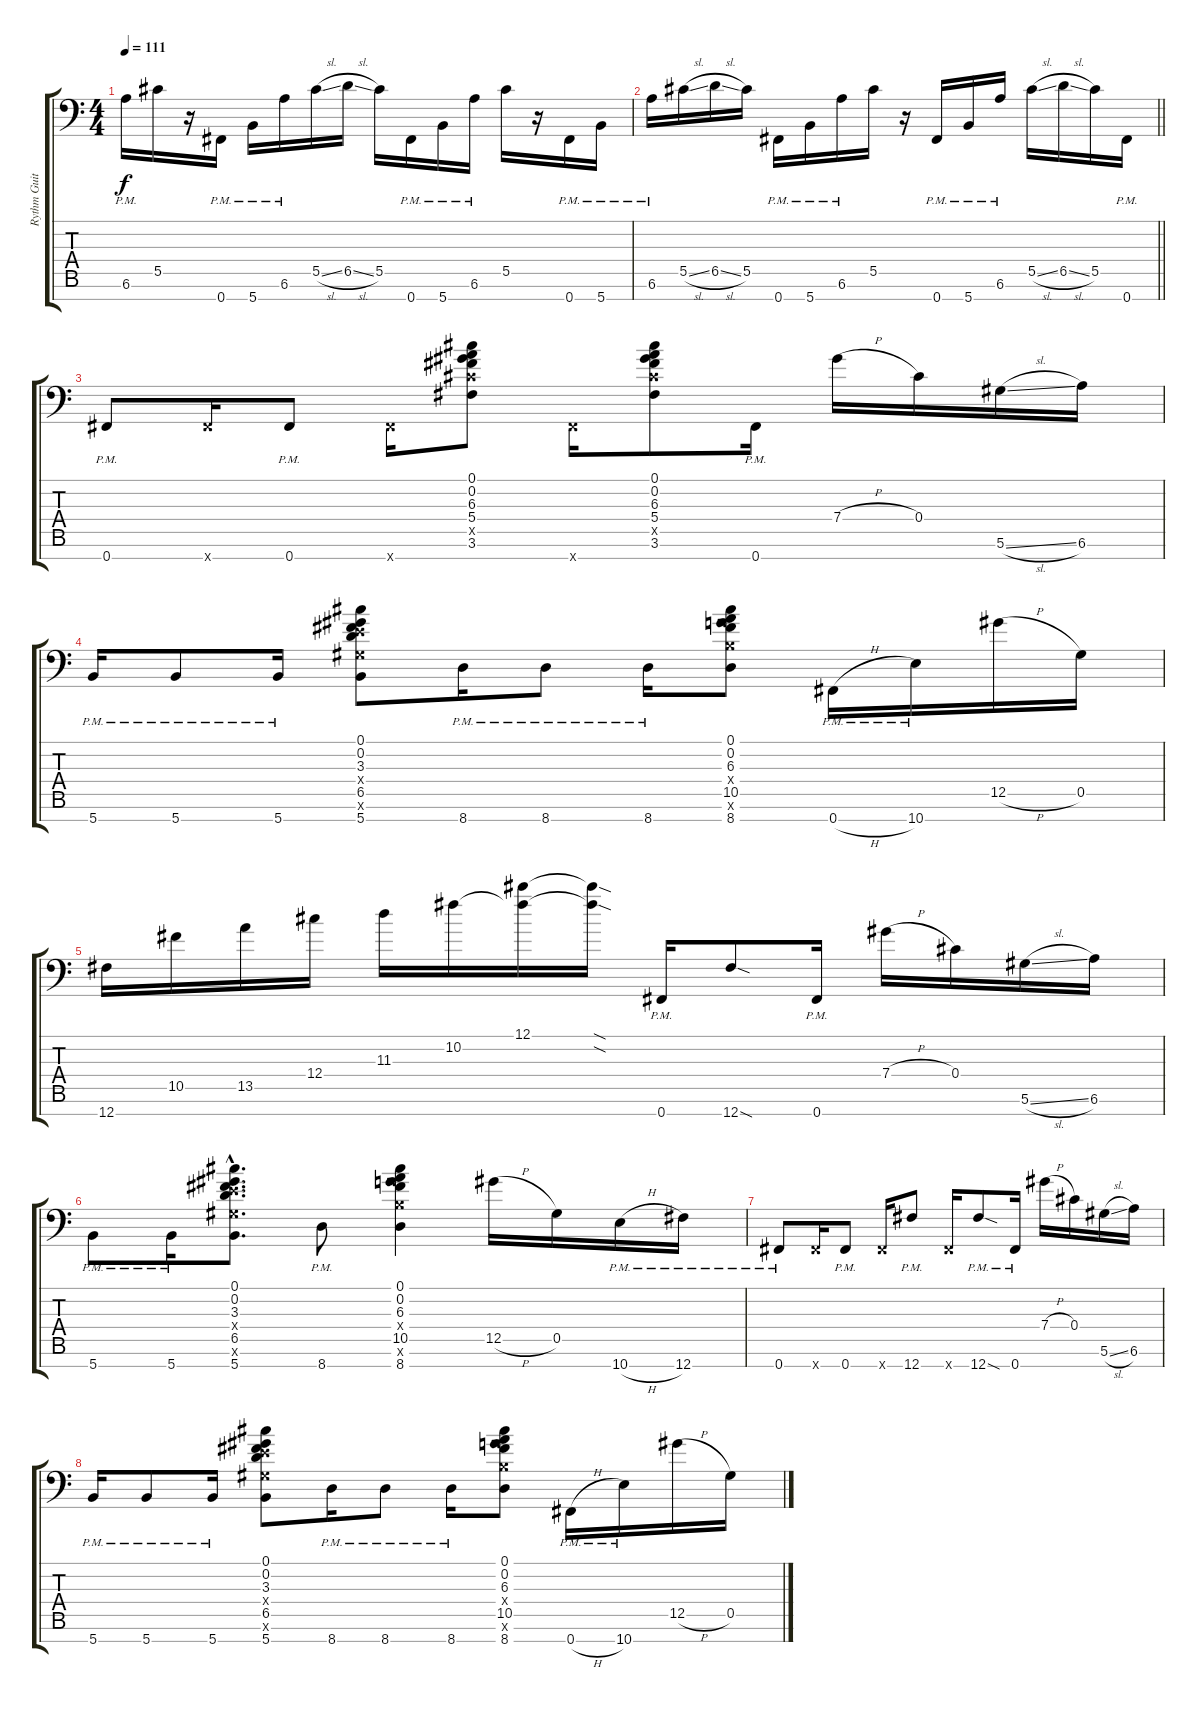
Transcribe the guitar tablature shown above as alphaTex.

\track ("Rythm Guitar #1" "Rythm Guit") {instrument distortionguitar}
\staff {score tabs}
\tuning (Db4 Ab3 Eb3 Db3 Ab2 Eb2 Gb1) {hide}
\ts (4 4)
\tempo 111
\clef f4
\ks c
6.6{pm}.16{dy f} 5.5.16 r.16 0.7{pm}.16 5.7{pm}.16 6.6{pm}.16 5.5{sl}.16 6.5{sl}.16 5.5.16 0.7{pm}.16 5.7{pm}.16 6.6{pm}.16 5.5.16 r.16 0.7{pm}.16 5.7{pm}.16 |
\barLineRight lightlight
6.6{pm}.16 5.5{sl}.16 6.5{sl}.16 5.5.16 0.7{pm}.16 5.7{pm}.16 6.6{pm}.16 5.5.16 r.16 0.7{pm}.16 5.7{pm}.16 6.6{pm}.16 5.5{sl}.16 6.5{sl}.16 5.5.16 0.7{pm}.16 |
\section ("" "")
0.7{pm}.8 0.7{x}.16 0.7{pm}.8 0.7{x}.16 (0.1 0.2 6.3 5.4 5.5{x} 3.6).8 0.7{x}.16 (0.1 0.2 6.3 5.4 5.5{x} 3.6).8 0.7{pm}.16 7.4{h}.16 0.4.16 5.6{sl}.16 6.6.16 |
5.7{pm}.16 5.7{pm}.8 5.7{pm}.16 (0.1 0.2 3.3 3.4{x} 6.5 5.6{x} 5.7).8 8.7{pm}.16 8.7{pm}.8 8.7{pm}.16 (0.1 0.2 6.3 6.4{x} 10.5 8.6{x} 8.7).8 0.7{h pm}.16 10.7{pm}.16 12.5{h}.16 0.5.16 |
12.7.16 10.5.16 13.5.16 12.4.16 11.3.16 10.2.16 (12.1 10.2{t}).16 (12.1{sod t} 10.2{sod t}).16 0.7{pm}.16 12.7{sod}.8 0.7{pm}.16 7.4{h}.16 0.4.16 5.6{sl}.16 6.6.16 |
5.7{pm}.8 5.7{pm}.16 (0.1{hac} 0.2{hac} 3.3{hac} 3.4{hac x} 6.5{hac} 5.6{hac x} 5.7{hac}).8{d} 8.7{pm}.8 (0.1 0.2 6.3 6.4{x} 10.5 8.6{x} 8.7).4 12.5{h}.16 0.5.16 10.7{h pm}.16 12.7{pm}.16 |
0.7{pm}.8 0.7{x}.16 0.7{pm}.8 0.7{x}.16 12.7{pm}.8 0.7{x}.16 12.7{sod pm}.8 0.7{pm}.16 7.4{h}.16 0.4.16 5.6{sl}.16 6.6.16 |
5.7{pm}.16 5.7{pm}.8 5.7{pm}.16 (0.1 0.2 3.3 3.4{x} 6.5 5.6{x} 5.7).8 8.7{pm}.16 8.7{pm}.8 8.7{pm}.16 (0.1 0.2 6.3 6.4{x} 10.5 8.6{x} 8.7).8 0.7{h pm}.16 10.7{pm}.16 12.5{h}.16 0.5.16
